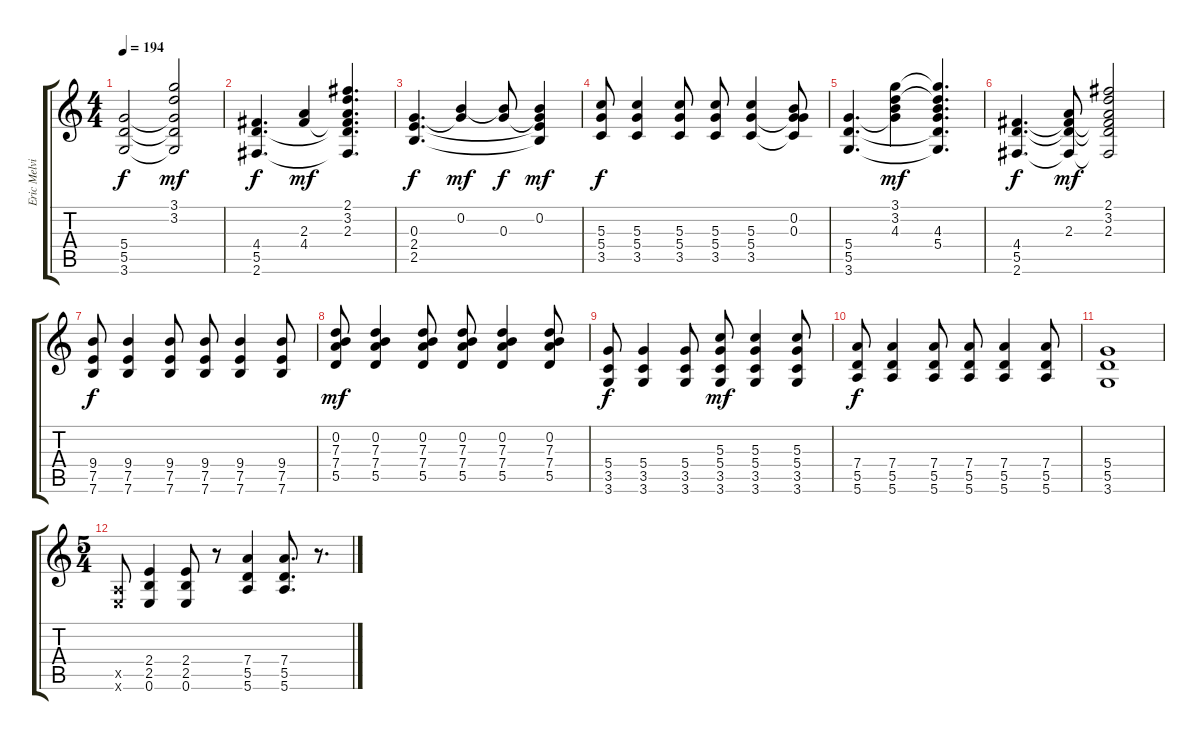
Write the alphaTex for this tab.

\track ("Eric Melvin" "Eric Melvi") {instrument distortionguitar}
\staff {score tabs}
\tuning (E4 B3 G3 D3 A2 E2) {hide}
\ts (4 4)
\tempo 194
\clef g2
\ks c
(5.4 5.5 3.6).2{dy f} (3.1 3.2 5.4{t} 5.5{t} 3.6{t}).2{dy mf} |
(4.4 5.5 2.6).4{d dy f} (2.3 4.4).4{dy mf} (2.1 3.2 2.3 4.4{t} 5.5{t} 2.6{t}).4{d} |
(0.3 2.4 2.5).4{d dy f} (0.2 0.3{t}).4{dy mf} (0.2{t} 0.3).8{dy f} (0.2 0.3{t} 2.4{t} 2.5{t}).4{dy mf} |
(5.3 5.4 3.5).8{dy f} (5.3 5.4 3.5).4 (5.3 5.4 3.5).8 (5.3 5.4 3.5).8 (5.3 5.4 3.5).4 (0.2 0.3 5.4{t} 3.5{t}).8 |
(5.4 5.5 3.6).4{d} (3.1 3.2 4.3 5.4{t}).4{dy mf} (3.1{t} 3.2{t} 4.3 5.4 5.5{t} 3.6{t}).4{d} |
(4.4 5.5 2.6).4{d dy f} (2.3 4.4{t} 5.5{t} 2.6{t}).8{dy mf} (2.1 3.2 2.3 4.4{t} 5.5{t} 2.6{t}).2 |
(9.4 7.5 7.6).8{dy f} (9.4 7.5 7.6).4 (9.4 7.5 7.6).8 (9.4 7.5 7.6).8 (9.4 7.5 7.6).4 (9.4 7.5 7.6).8 |
(0.2 7.3 7.4 5.5).8{dy mf} (0.2 7.3 7.4 5.5).4 (0.2 7.3 7.4 5.5).8 (0.2 7.3 7.4 5.5).8 (0.2 7.3 7.4 5.5).4 (0.2 7.3 7.4 5.5).8 |
(5.4 3.5 3.6).8{dy f} (5.4 3.5 3.6).4 (5.4 3.5 3.6).8 (5.3 5.4 3.5 3.6).8{dy mf} (5.3 5.4 3.5 3.6).4 (5.3 5.4 3.5 3.6).8 |
(7.4 5.5 5.6).8{dy f} (7.4 5.5 5.6).4 (7.4 5.5 5.6).8 (7.4 5.5 5.6).8 (7.4 5.5 5.6).4 (7.4 5.5 5.6).8 |
(5.4 5.5 3.6).1 |
\ts (5 4)
(0.5{x} 0.6{x}).8 (2.4 2.5 0.6).4 (2.4 2.5 0.6).8 r.8 (7.4 5.5 5.6).4 (7.4 5.5 5.6).8{d} r.8{d}
